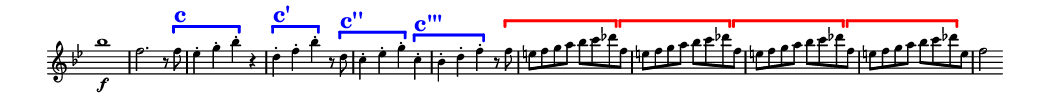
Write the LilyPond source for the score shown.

\version "2.20.0"

\header {
  % Remove default LilyPond tagline
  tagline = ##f
  ragged-right = ##t
  ragged-last = ##t
}
#(set-global-staff-size 11)


#(set! paper-alist (cons '("my size" . (cons (* 7 in) (* 0.7 in))) paper-alist))

\paper {
  #(set-paper-size "my size" )
}

\layout {
  indent = 0 \in
  \context {
    \Score \remove "Bar_number_engraver"
  }
}

\layout {
  \context {
    \Staff \RemoveEmptyStaves
  }
}

global = {
  \key g \minor
  \time 2/2
}

\layout {
  \context {
    \Voice
    \consists "Horizontal_bracket_engraver"
  }
}

turnNotesRed = #(define-music-function
                 (notes)
                 (ly:music?)
                 #{
                   \override NoteHead.color = #red
                   \override Stem.color = #red
                   \override Beam.color = #red
                   \override Slur.color = #red
                   \override Accidental.color = #red
                    #notes
                   \revert NoteHead.color
                   \revert Stem.color
                   \revert Beam.color
                   \revert Slur.color
                   \revert Accidental.color
                 #})

setAnalysisBracket = #(define-music-function
                       ()
                       ()
                       #{
                          \override HorizontalBracket.direction = #UP
                          \override HorizontalBracket.color = #blue
                          \override HorizontalBracket.thickness = #3.0
                          \override HorizontalBracket.bracket-flare = #'(0.0 . 0.0)
                          \override HorizontalBracket.padding = #1.0
                       #})

blueText = \override TextScript.color = #blue

right = \relative c''' {
  \global
  \setAnalysisBracket
  \blueText
   bes1 \f
   f2. r8 f \startGroup  ^\markup { \bold  \fontsize #5.0 c }
   es4-. g-. bes-. \stopGroup r |
   d,-. \startGroup  ^\markup { \bold  \fontsize #5.0 c' } f-. bes-. \stopGroup r8 d, \startGroup ^\markup { \bold  \fontsize #5.0 c'' }|
   c4-. es-. g-. \stopGroup c,-. \startGroup  ^\markup { \bold  \fontsize #5.0 c''' } |
   bes-. d-. f-. \stopGroup r8
     \override HorizontalBracket.color = #red
     f \startGroup |
   \repeat unfold 3  { e f g a bes c des \stopGroup f, \startGroup }
   e f g a bes c des \stopGroup e, |
   f2

}


\score {
  <<
    \new Staff = "right" \with {
      midiInstrument = "string ensemble 1"
      \remove Time_signature_engraver
    } \right
  >>

  \layout { }
  \midi {
    \tempo 2=100
  }
}
